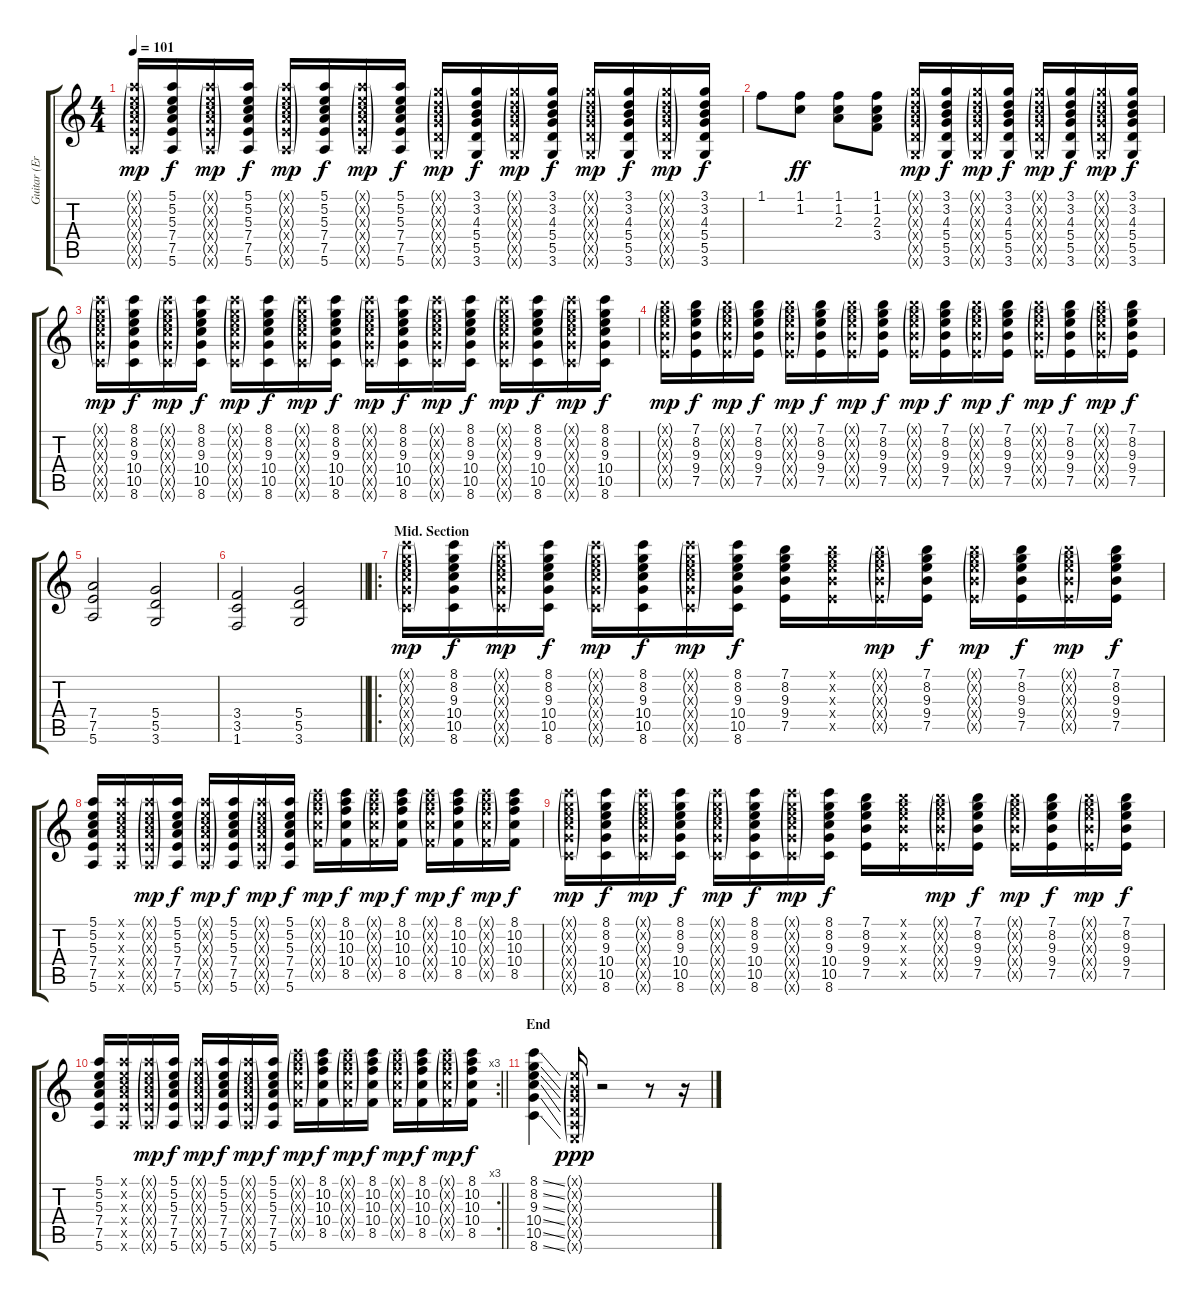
\track ("Guitar (Eric Melvin)" "Guitar (Er") {instrument electricguitarclean}
\staff {score tabs}
\tuning (E4 B3 G3 D3 A2 E2) {hide}
\ts (4 4)
\tempo 101
\clef g2
\ks c
(5.1{g x} 5.2{g x} 5.3{g x} 7.4{g x} 7.5{g x} 5.6{g x}).16{dy mp} (5.1 5.2 5.3 7.4 7.5 5.6).16{dy f} (5.1{g x} 5.2{g x} 5.3{g x} 7.4{g x} 7.5{g x} 5.6{g x}).16{dy mp} (5.1 5.2 5.3 7.4 7.5 5.6).16{dy f} (5.1{g x} 5.2{g x} 5.3{g x} 7.4{g x} 7.5{g x} 5.6{g x}).16{dy mp} (5.1 5.2 5.3 7.4 7.5 5.6).16{dy f} (5.1{g x} 5.2{g x} 5.3{g x} 7.4{g x} 7.5{g x} 5.6{g x}).16{dy mp} (5.1 5.2 5.3 7.4 7.5 5.6).16{dy f} (3.1{g x} 3.2{g x} 4.3{g x} 5.4{g x} 5.5{g x} 3.6{g x}).16{dy mp} (3.1 3.2 4.3 5.4 5.5 3.6).16{dy f} (3.1{g x} 3.2{g x} 4.3{g x} 5.4{g x} 5.5{g x} 3.6{g x}).16{dy mp} (3.1 3.2 4.3 5.4 5.5 3.6).16{dy f} (3.1{g x} 3.2{g x} 4.3{g x} 5.4{g x} 5.5{g x} 3.6{g x}).16{dy mp} (3.1 3.2 4.3 5.4 5.5 3.6).16{dy f} (3.1{g x} 3.2{g x} 4.3{g x} 5.4{g x} 5.5{g x} 3.6{g x}).16{dy mp} (3.1 3.2 4.3 5.4 5.5 3.6).16{dy f} |
1.1.8 (1.1 1.2).8{dy ff} (1.1 1.2 2.3).8 (1.1 1.2 2.3 3.4).8 (3.1{g x} 3.2{g x} 4.3{g x} 5.4{g x} 5.5{g x} 3.6{g x}).16{dy mp} (3.1 3.2 4.3 5.4 5.5 3.6).16{dy f} (3.1{g x} 3.2{g x} 4.3{g x} 5.4{g x} 5.5{g x} 3.6{g x}).16{dy mp} (3.1 3.2 4.3 5.4 5.5 3.6).16{dy f} (3.1{g x} 3.2{g x} 4.3{g x} 5.4{g x} 5.5{g x} 3.6{g x}).16{dy mp} (3.1 3.2 4.3 5.4 5.5 3.6).16{dy f} (3.1{g x} 3.2{g x} 4.3{g x} 5.4{g x} 5.5{g x} 3.6{g x}).16{dy mp} (3.1 3.2 4.3 5.4 5.5 3.6).16{dy f} |
(8.1{g x} 8.2{g x} 9.3{g x} 10.4{g x} 10.5{g x} 8.6{g x}).16{dy mp} (8.1 8.2 9.3 10.4 10.5 8.6).16{dy f} (8.1{g x} 8.2{g x} 9.3{g x} 10.4{g x} 10.5{g x} 8.6{g x}).16{dy mp} (8.1 8.2 9.3 10.4 10.5 8.6).16{dy f} (8.1{g x} 8.2{g x} 9.3{g x} 10.4{g x} 10.5{g x} 8.6{g x}).16{dy mp} (8.1 8.2 9.3 10.4 10.5 8.6).16{dy f} (8.1{g x} 8.2{g x} 9.3{g x} 10.4{g x} 10.5{g x} 8.6{g x}).16{dy mp} (8.1 8.2 9.3 10.4 10.5 8.6).16{dy f} (8.1{g x} 8.2{g x} 9.3{g x} 10.4{g x} 10.5{g x} 8.6{g x}).16{dy mp} (8.1 8.2 9.3 10.4 10.5 8.6).16{dy f} (8.1{g x} 8.2{g x} 9.3{g x} 10.4{g x} 10.5{g x} 8.6{g x}).16{dy mp} (8.1 8.2 9.3 10.4 10.5 8.6).16{dy f} (8.1{g x} 8.2{g x} 9.3{g x} 10.4{g x} 10.5{g x} 8.6{g x}).16{dy mp} (8.1 8.2 9.3 10.4 10.5 8.6).16{dy f} (8.1{g x} 8.2{g x} 9.3{g x} 10.4{g x} 10.5{g x} 8.6{g x}).16{dy mp} (8.1 8.2 9.3 10.4 10.5 8.6).16{dy f} |
(7.1{g x} 8.2{g x} 9.3{g x} 9.4{g x} 7.5{g x}).16{dy mp} (7.1 8.2 9.3 9.4 7.5).16{dy f} (7.1{g x} 8.2{g x} 9.3{g x} 9.4{g x} 7.5{g x}).16{dy mp} (7.1 8.2 9.3 9.4 7.5).16{dy f} (7.1{g x} 8.2{g x} 9.3{g x} 9.4{g x} 7.5{g x}).16{dy mp} (7.1 8.2 9.3 9.4 7.5).16{dy f} (7.1{g x} 8.2{g x} 9.3{g x} 9.4{g x} 7.5{g x}).16{dy mp} (7.1 8.2 9.3 9.4 7.5).16{dy f} (7.1{g x} 8.2{g x} 9.3{g x} 9.4{g x} 7.5{g x}).16{dy mp} (7.1 8.2 9.3 9.4 7.5).16{dy f} (7.1{g x} 8.2{g x} 9.3{g x} 9.4{g x} 7.5{g x}).16{dy mp} (7.1 8.2 9.3 9.4 7.5).16{dy f} (7.1{g x} 8.2{g x} 9.3{g x} 9.4{g x} 7.5{g x}).16{dy mp} (7.1 8.2 9.3 9.4 7.5).16{dy f} (7.1{g x} 8.2{g x} 9.3{g x} 9.4{g x} 7.5{g x}).16{dy mp} (7.1 8.2 9.3 9.4 7.5).16{dy f} |
(7.4 7.5 5.6).2{instrument overdrivenguitar} (5.4 5.5 3.6).2 |
\barLineRight lightlight
(3.4 3.5 1.6).2 (5.4 5.5 3.6).2 |
\ro
\section ("" "Mid. Section")
(8.1{g x} 8.2{g x} 9.3{g x} 10.4{g x} 10.5{g x} 8.6{g x}).16{dy mp instrument electricguitarclean} (8.1 8.2 9.3 10.4 10.5 8.6).16{dy f} (8.1{g x} 8.2{g x} 9.3{g x} 10.4{g x} 10.5{g x} 8.6{g x}).16{dy mp} (8.1 8.2 9.3 10.4 10.5 8.6).16{dy f} (8.1{g x} 8.2{g x} 9.3{g x} 10.4{g x} 10.5{g x} 8.6{g x}).16{dy mp} (8.1 8.2 9.3 10.4 10.5 8.6).16{dy f} (8.1{g x} 8.2{g x} 9.3{g x} 10.4{g x} 10.5{g x} 8.6{g x}).16{dy mp} (8.1 8.2 9.3 10.4 10.5 8.6).16{dy f} (7.1 8.2 9.3 9.4 7.5).16 (7.1{x} 8.2{x} 9.3{x} 9.4{x} 7.5{x}).16 (7.1{g x} 8.2{g x} 9.3{g x} 9.4{g x} 7.5{g x}).16{dy mp} (7.1 8.2 9.3 9.4 7.5).16{dy f} (7.1{g x} 8.2{g x} 9.3{g x} 9.4{g x} 7.5{g x}).16{dy mp} (7.1 8.2 9.3 9.4 7.5).16{dy f} (7.1{g x} 8.2{g x} 9.3{g x} 9.4{g x} 7.5{g x}).16{dy mp} (7.1 8.2 9.3 9.4 7.5).16{dy f} |
(5.1 5.2 5.3 7.4 7.5 5.6).16 (5.1{x} 5.2{x} 5.3{x} 7.4{x} 7.5{x} 5.6{x}).16 (5.1{g x} 5.2{g x} 5.3{g x} 7.4{g x} 7.5{g x} 5.6{g x}).16{dy mp} (5.1 5.2 5.3 7.4 7.5 5.6).16{dy f} (5.1{g x} 5.2{g x} 5.3{g x} 7.4{g x} 7.5{g x} 5.6{g x}).16{dy mp} (5.1 5.2 5.3 7.4 7.5 5.6).16{dy f} (5.1{g x} 5.2{g x} 5.3{g x} 7.4{g x} 7.5{g x} 5.6{g x}).16{dy mp} (5.1 5.2 5.3 7.4 7.5 5.6).16{dy f} (8.1{g x} 10.2{g x} 10.3{g x} 10.4{g x} 8.5{g x}).16{dy mp} (8.1 10.2 10.3 10.4 8.5).16{dy f} (8.1{g x} 10.2{g x} 10.3{g x} 10.4{g x} 8.5{g x}).16{dy mp} (8.1 10.2 10.3 10.4 8.5).16{dy f} (8.1{g x} 10.2{g x} 10.3{g x} 10.4{g x} 8.5{g x}).16{dy mp} (8.1 10.2 10.3 10.4 8.5).16{dy f} (8.1{g x} 10.2{g x} 10.3{g x} 10.4{g x} 8.5{g x}).16{dy mp} (8.1 10.2 10.3 10.4 8.5).16{dy f} |
(8.1{g x} 8.2{g x} 9.3{g x} 10.4{g x} 10.5{g x} 8.6{g x}).16{dy mp} (8.1 8.2 9.3 10.4 10.5 8.6).16{dy f} (8.1{g x} 8.2{g x} 9.3{g x} 10.4{g x} 10.5{g x} 8.6{g x}).16{dy mp} (8.1 8.2 9.3 10.4 10.5 8.6).16{dy f} (8.1{g x} 8.2{g x} 9.3{g x} 10.4{g x} 10.5{g x} 8.6{g x}).16{dy mp} (8.1 8.2 9.3 10.4 10.5 8.6).16{dy f} (8.1{g x} 8.2{g x} 9.3{g x} 10.4{g x} 10.5{g x} 8.6{g x}).16{dy mp} (8.1 8.2 9.3 10.4 10.5 8.6).16{dy f} (7.1 8.2 9.3 9.4 7.5).16 (7.1{x} 8.2{x} 9.3{x} 9.4{x} 7.5{x}).16 (7.1{g x} 8.2{g x} 9.3{g x} 9.4{g x} 7.5{g x}).16{dy mp} (7.1 8.2 9.3 9.4 7.5).16{dy f} (7.1{g x} 8.2{g x} 9.3{g x} 9.4{g x} 7.5{g x}).16{dy mp} (7.1 8.2 9.3 9.4 7.5).16{dy f} (7.1{g x} 8.2{g x} 9.3{g x} 9.4{g x} 7.5{g x}).16{dy mp} (7.1 8.2 9.3 9.4 7.5).16{dy f} |
\rc 3
\barLineRight lightlight
(5.1 5.2 5.3 7.4 7.5 5.6).16 (5.1{x} 5.2{x} 5.3{x} 7.4{x} 7.5{x} 5.6{x}).16 (5.1{g x} 5.2{g x} 5.3{g x} 7.4{g x} 7.5{g x} 5.6{g x}).16{dy mp} (5.1 5.2 5.3 7.4 7.5 5.6).16{dy f} (5.1{g x} 5.2{g x} 5.3{g x} 7.4{g x} 7.5{g x} 5.6{g x}).16{dy mp} (5.1 5.2 5.3 7.4 7.5 5.6).16{dy f} (5.1{g x} 5.2{g x} 5.3{g x} 7.4{g x} 7.5{g x} 5.6{g x}).16{dy mp} (5.1 5.2 5.3 7.4 7.5 5.6).16{dy f} (8.1{g x} 10.2{g x} 10.3{g x} 10.4{g x} 8.5{g x}).16{dy mp} (8.1 10.2 10.3 10.4 8.5).16{dy f} (8.1{g x} 10.2{g x} 10.3{g x} 10.4{g x} 8.5{g x}).16{dy mp} (8.1 10.2 10.3 10.4 8.5).16{dy f} (8.1{g x} 10.2{g x} 10.3{g x} 10.4{g x} 8.5{g x}).16{dy mp} (8.1 10.2 10.3 10.4 8.5).16{dy f} (8.1{g x} 10.2{g x} 10.3{g x} 10.4{g x} 8.5{g x}).16{dy mp} (8.1 10.2 10.3 10.4 8.5).16{dy f} |
\section ("" "End")
(8.1{ss} 8.2{ss} 9.3{ss} 10.4{ss} 10.5{ss} 8.6{ss}).4 (0.1{g x} 0.2{g x} 0.3{g x} 0.4{g x} 0.5{g x} 0.6{g x}).16{dy ppp} r.2 r.8 r.16
